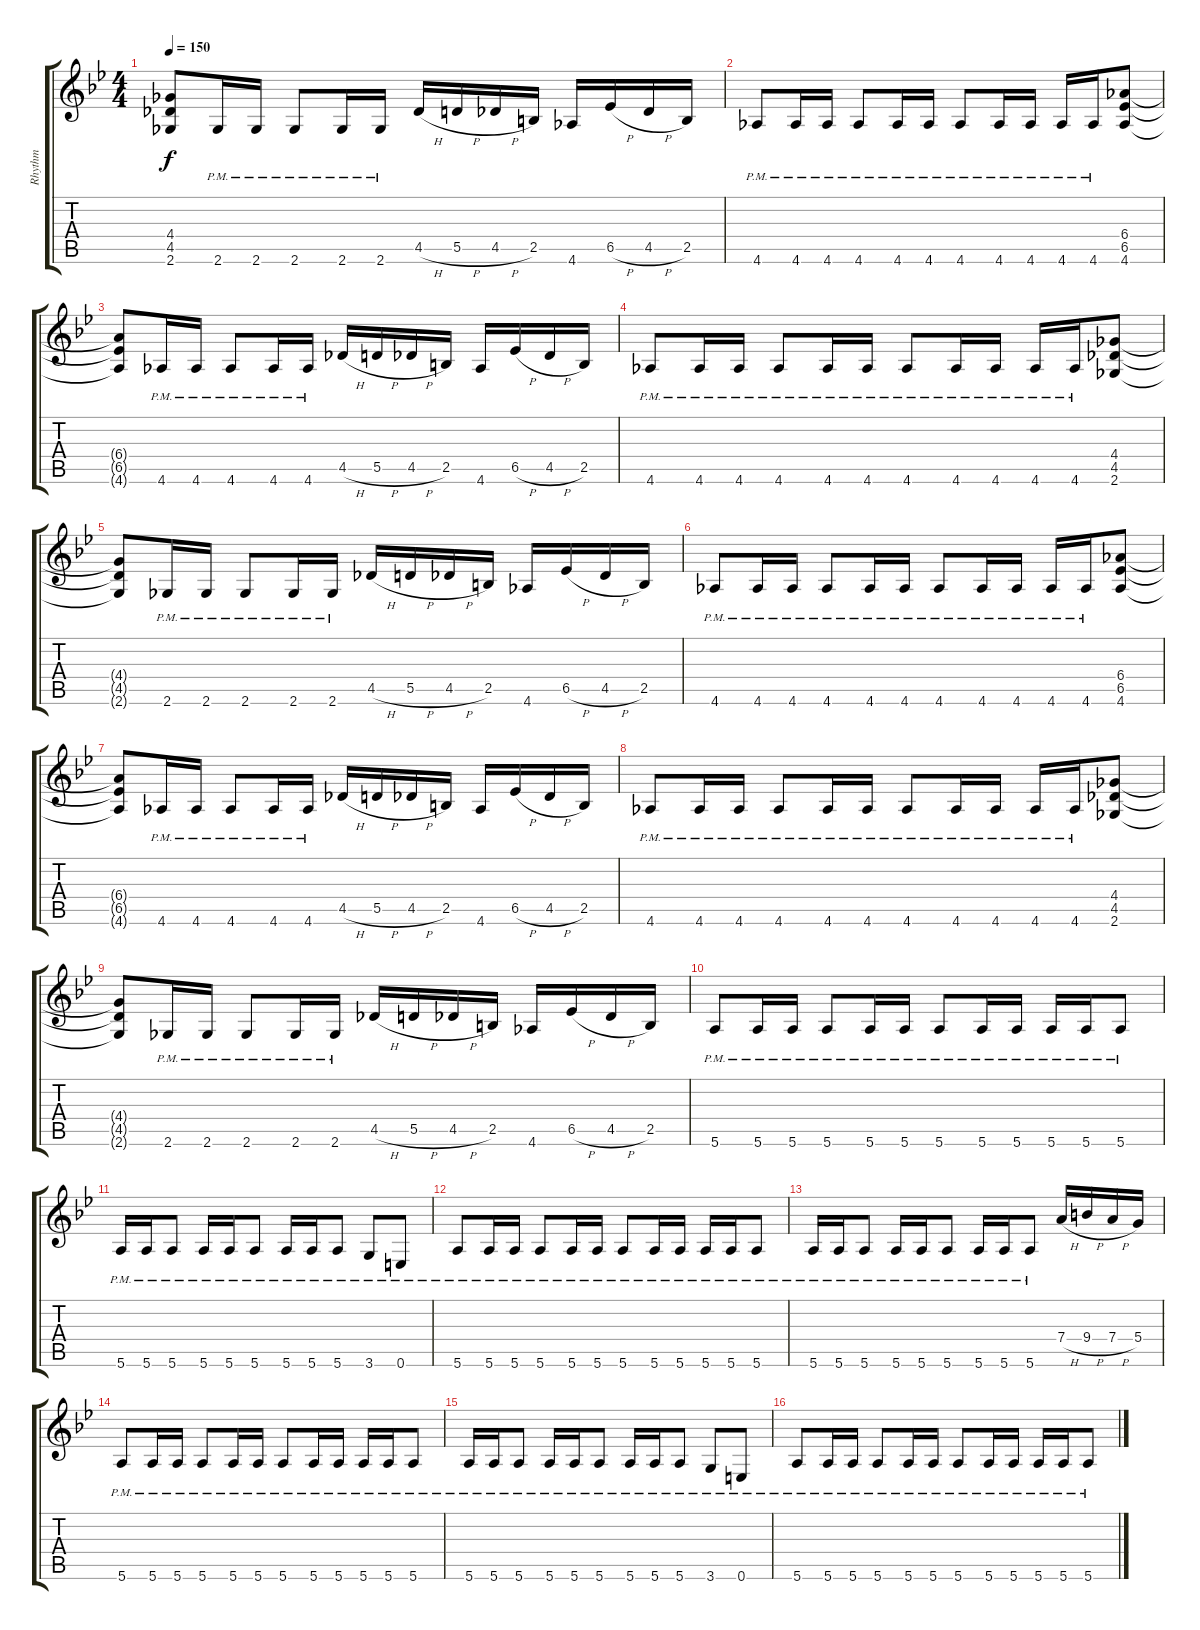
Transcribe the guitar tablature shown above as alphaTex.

\track ("Rhythm" "Rhythm") {instrument overdrivenguitar}
\staff {score tabs}
\tuning (E4 B3 G3 D3 A2 E2) {hide}
\ts (4 4)
\tempo 150
\clef g2
\ks bb
(4.4{t} 4.5{t} 2.6{t}).8{dy f} 2.6{pm}.16 2.6{pm}.16 2.6{pm}.8 2.6{pm}.16 2.6{pm}.16 4.5{h}.16 5.5{h}.16 4.5{h}.16 2.5.16 4.6.16 6.5{h}.16 4.5{h}.16 2.5.16 |
4.6{pm}.8 4.6{pm}.16 4.6{pm}.16 4.6{pm}.8 4.6{pm}.16 4.6{pm}.16 4.6{pm}.8 4.6{pm}.16 4.6{pm}.16 4.6{pm}.16 4.6{pm}.16 (6.4 6.5 4.6).8 |
(6.4{t} 6.5{t} 4.6{t}).8 4.6{pm}.16 4.6{pm}.16 4.6{pm}.8 4.6{pm}.16 4.6{pm}.16 4.5{h}.16 5.5{h}.16 4.5{h}.16 2.5.16 4.6.16 6.5{h}.16 4.5{h}.16 2.5.16 |
4.6{pm}.8 4.6{pm}.16 4.6{pm}.16 4.6{pm}.8 4.6{pm}.16 4.6{pm}.16 4.6{pm}.8 4.6{pm}.16 4.6{pm}.16 4.6{pm}.16 4.6{pm}.16 (4.4 4.5 2.6).8 |
(4.4{t} 4.5{t} 2.6{t}).8 2.6{pm}.16 2.6{pm}.16 2.6{pm}.8 2.6{pm}.16 2.6{pm}.16 4.5{h}.16 5.5{h}.16 4.5{h}.16 2.5.16 4.6.16 6.5{h}.16 4.5{h}.16 2.5.16 |
4.6{pm}.8 4.6{pm}.16 4.6{pm}.16 4.6{pm}.8 4.6{pm}.16 4.6{pm}.16 4.6{pm}.8 4.6{pm}.16 4.6{pm}.16 4.6{pm}.16 4.6{pm}.16 (6.4 6.5 4.6).8 |
(6.4{t} 6.5{t} 4.6{t}).8 4.6{pm}.16 4.6{pm}.16 4.6{pm}.8 4.6{pm}.16 4.6{pm}.16 4.5{h}.16 5.5{h}.16 4.5{h}.16 2.5.16 4.6.16 6.5{h}.16 4.5{h}.16 2.5.16 |
4.6{pm}.8 4.6{pm}.16 4.6{pm}.16 4.6{pm}.8 4.6{pm}.16 4.6{pm}.16 4.6{pm}.8 4.6{pm}.16 4.6{pm}.16 4.6{pm}.16 4.6{pm}.16 (4.4 4.5 2.6).8 |
(4.4{t} 4.5{t} 2.6{t}).8 2.6{pm}.16 2.6{pm}.16 2.6{pm}.8 2.6{pm}.16 2.6{pm}.16 4.5{h}.16 5.5{h}.16 4.5{h}.16 2.5.16 4.6.16 6.5{h}.16 4.5{h}.16 2.5.16 |
5.6{pm}.8 5.6{pm}.16 5.6{pm}.16 5.6{pm}.8 5.6{pm}.16 5.6{pm}.16 5.6{pm}.8 5.6{pm}.16 5.6{pm}.16 5.6{pm}.16 5.6{pm}.16 5.6{pm}.8 |
5.6{pm}.16 5.6{pm}.16 5.6{pm}.8 5.6{pm}.16 5.6{pm}.16 5.6{pm}.8 5.6{pm}.16 5.6{pm}.16 5.6{pm}.8 3.6{pm}.8 0.6{pm}.8 |
5.6{pm}.8 5.6{pm}.16 5.6{pm}.16 5.6{pm}.8 5.6{pm}.16 5.6{pm}.16 5.6{pm}.8 5.6{pm}.16 5.6{pm}.16 5.6{pm}.16 5.6{pm}.16 5.6{pm}.8 |
5.6{pm}.16 5.6{pm}.16 5.6{pm}.8 5.6{pm}.16 5.6{pm}.16 5.6{pm}.8 5.6{pm}.16 5.6{pm}.16 5.6{pm}.8 7.4{h}.16 9.4{h}.16 7.4{h}.16 5.4.16 |
5.6{pm}.8 5.6{pm}.16 5.6{pm}.16 5.6{pm}.8 5.6{pm}.16 5.6{pm}.16 5.6{pm}.8 5.6{pm}.16 5.6{pm}.16 5.6{pm}.16 5.6{pm}.16 5.6{pm}.8 |
5.6{pm}.16 5.6{pm}.16 5.6{pm}.8 5.6{pm}.16 5.6{pm}.16 5.6{pm}.8 5.6{pm}.16 5.6{pm}.16 5.6{pm}.8 3.6{pm}.8 0.6{pm}.8 |
5.6{pm}.8 5.6{pm}.16 5.6{pm}.16 5.6{pm}.8 5.6{pm}.16 5.6{pm}.16 5.6{pm}.8 5.6{pm}.16 5.6{pm}.16 5.6{pm}.16 5.6{pm}.16 5.6{pm}.8
